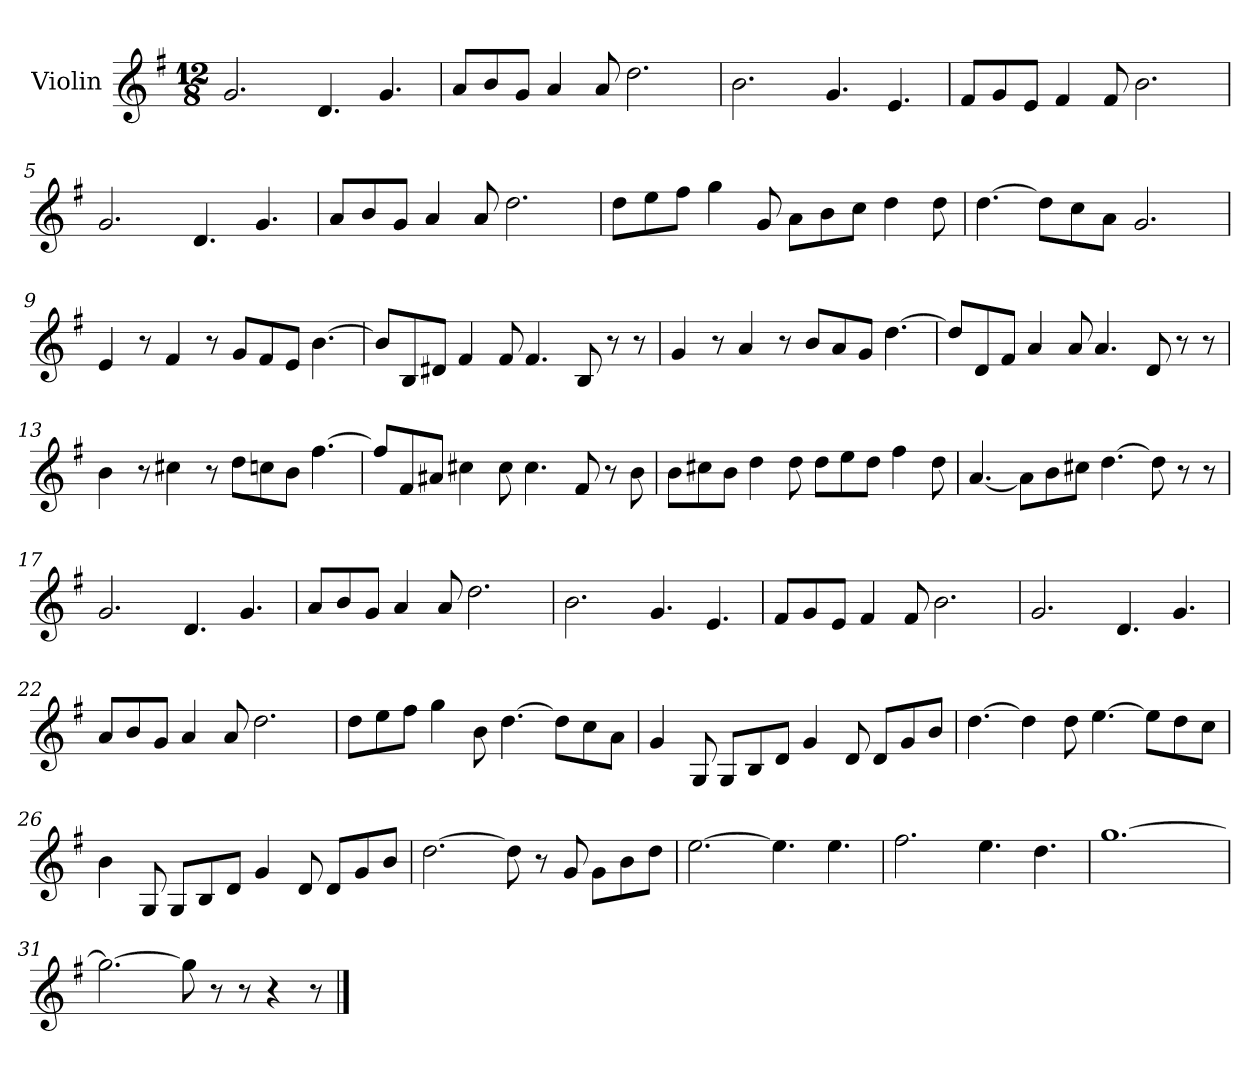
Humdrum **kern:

**kern
*part1
*staff1
*I"Violin
*I'Vln
*clefG2
*k[f#]
*G:
*M12/8
=1
2.g/
4.d/
4.g/
=2
8a/L
8b/
8g/J
4a/
8a/
2.dd\
=3
2.b\
4.g/
4.e/
=4
8f#/L
8g/
8e/J
4f#/
8f#/
2.b\
!!LO:LB:g=z
=5
2.g/
4.d/
4.g/
=6
8a/L
8b/
8g/J
4a/
8a/
2.dd\
=7
8dd\L
8ee\
8ff#\J
4gg\
8g/
8a\L
8b\
8cc\J
4dd\
8dd\
=8
[4.dd\
8dd\L]
8cc\
8a\J
2.g/
!!LO:LB:g=z
=9
4e/
8r
4f#/
8r
8g/L
8f#/
8e/J
[4.b\
=10
8b/L]
8B/
8d#X/J
4f#/
8f#/
4.f#/
8B/
8r
8r
=11
4g/
8r
4a/
8r
8b/L
8a/
8g/J
[4.dd\
=12
8dd/L]
8d/
8f#/J
4a/
8a/
4.a/
8d/
8r
8r
!!LO:LB:g=z
=13
4b\
8r
4cc#X\
8r
8dd\L
8ccn\
8b\J
[4.ff#\
=14
8ff#/L]
8f#/
8a#X/J
4cc#X\
8cc#\
4.cc#\
8f#/
8r
8b\
=15
8b\L
8cc#X\
8b\J
4dd\
8dd\
8dd\L
8ee\
8dd\J
4ff#\
8dd\
=16
[4.a/
8a\L]
8b\
8cc#X\J
[4.dd\
8dd\]
8r
8r
!!LO:LB:g=z
=17
2.g/
4.d/
4.g/
=18
8a/L
8b/
8g/J
4a/
8a/
2.dd\
=19
2.b\
4.g/
4.e/
=20
8f#/L
8g/
8e/J
4f#/
8f#/
2.b\
!!LO:LB:g=z
=21
2.g/
4.d/
4.g/
=22
8a/L
8b/
8g/J
4a/
8a/
2.dd\
=23
8dd\L
8ee\
8ff#\J
4gg\
8b\
[4.dd\
8dd\L]
8cc\
8a\J
=24
4g/
8G/
8G/L
8B/
8d/J
4g/
8d/
8d/L
8g/
8b/J
=25
[4.dd\
4dd\]
8dd\
[4.ee\
8ee\L]
8dd\
8cc\J
!!LO:LB:g=z
=26
4b\
8G/
8G/L
8B/
8d/J
4g/
8d/
8d/L
8g/
8b/J
=27
[2.dd\
8dd\]
8r
8g/
8g\L
8b\
8dd\J
=28
[2.ee\
4.ee\]
4.ee\
=29
2.ff#\
4.ee\
4.dd\
=30
[1.gg
=31
2.gg\_
8gg\]
8r
8r
4r
8r
==
*-
